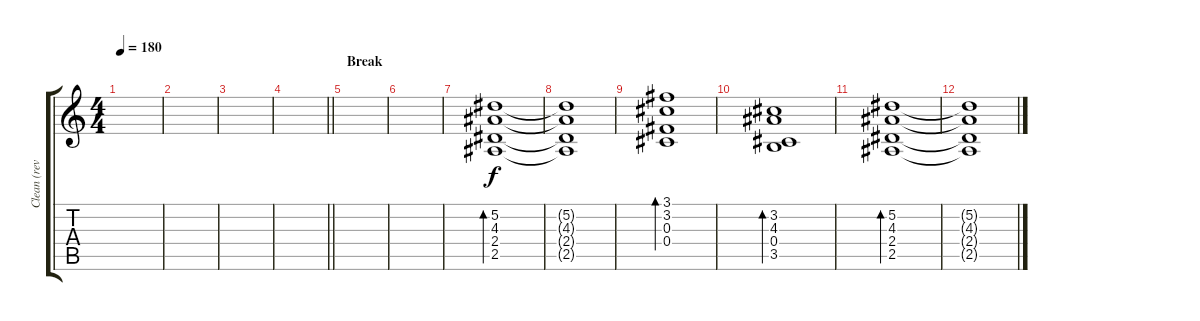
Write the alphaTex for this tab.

\track ("Clean (reverbed) Lead Guitar" "Clean (rev") {instrument electricguitarclean}
\staff {score tabs}
\tuning (Eb4 Bb3 Gb3 Db3 Ab2 Db2) {hide}
\ts (4 4)
\tempo 180
\clef g2
\ks c
|
|
|
\barLineRight lightlight
|
\section ("" "Break")
|
|
(5.2 4.3 2.4 2.5).1{bd 240} |
(5.2{t} 4.3{t} 2.4{t} 2.5{t}).1 |
(3.1 3.2 0.3 0.4).1{bd 240} |
(3.2 4.3 0.4 3.5).1{bd 240} |
(5.2 4.3 2.4 2.5).1{bd 240} |
(5.2{t} 4.3{t} 2.4{t} 2.5{t}).1
